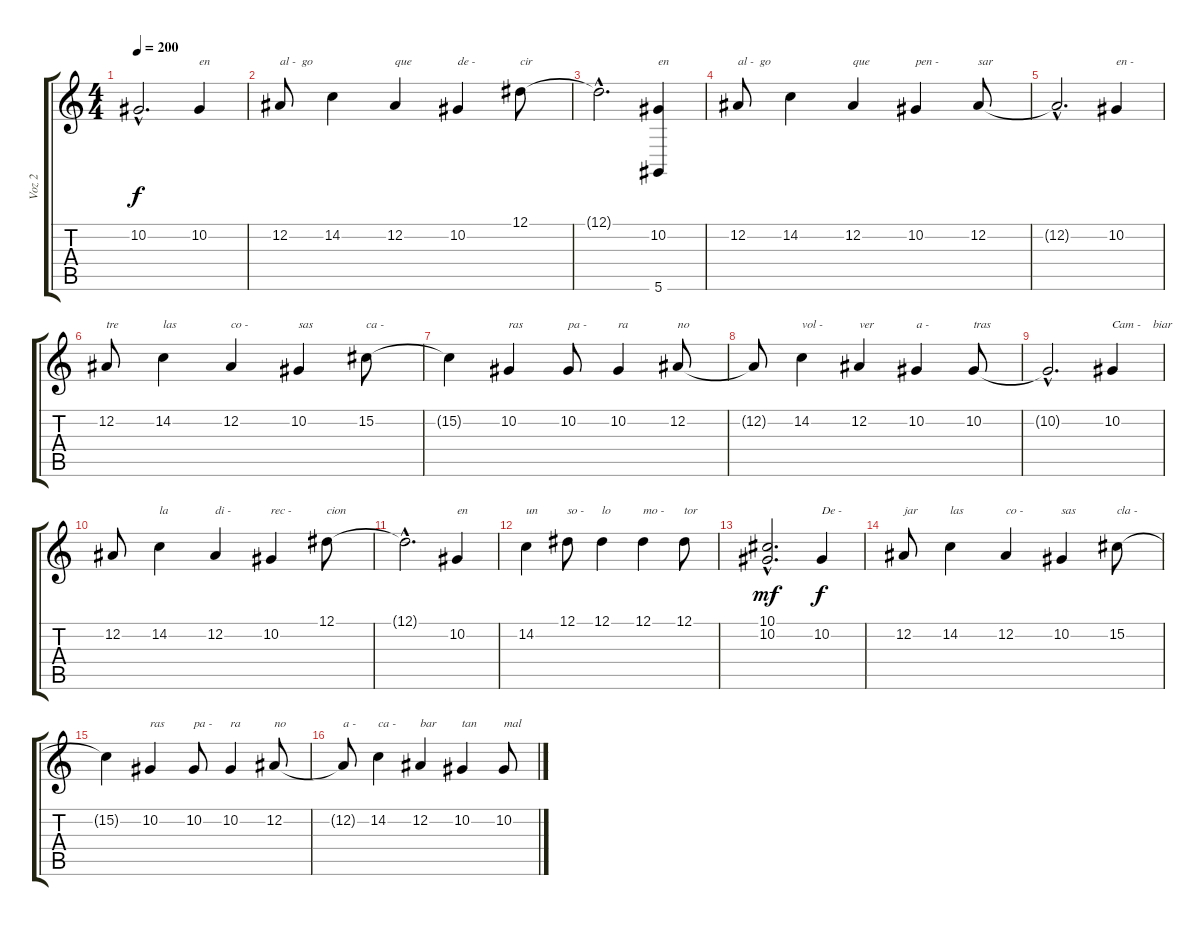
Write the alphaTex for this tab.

\track ("Voz 2" "Voz 2") {instrument oboe}
\staff {score tabs}
\tuning (Eb4 Bb3 Gb3 Db3 Ab2 Eb2) {hide}
\ts (4 4)
\tempo 200
\clef g2
\ks c
10.2{hac t}.2{d dy f} 10.2.4{txt "en"} |
12.2.8{txt "al -  go"} 14.2.4 12.2.4{txt "que"} 10.2.4{txt "de -"} 12.1.8{txt "cir"} |
12.1{hac t}.2{d} (10.2 5.6).4{txt "en"} |
12.2.8{txt "al -  go"} 14.2.4 12.2.4{txt "que"} 10.2.4{txt "pen -"} 12.2.8{txt "sar"} |
12.2{hac t}.2{d} 10.2.4{txt "en -"} |
12.2.8{txt "tre"} 14.2.4{txt "las"} 12.2.4{txt "co -"} 10.2.4{txt "sas"} 15.2.8{txt "ca -"} |
15.2{t}.4 10.2.4{txt "ras"} 10.2.8{txt "pa -"} 10.2.4{txt "ra"} 12.2.8{txt "no"} |
12.2{t}.8 14.2.4{txt "vol -"} 12.2.4{txt "ver"} 10.2.4{txt "a -"} 10.2.8{txt "tras"} |
10.2{hac t}.2{d} 10.2.4{txt "Cam -    biar"} |
12.2.8 14.2.4{txt "la"} 12.2.4{txt "di -"} 10.2.4{txt "rec -"} 12.1.8{txt "cion"} |
12.1{hac t}.2{d} 10.2.4{txt "en"} |
14.2.4{txt "un"} 12.1.8{txt "so -"} 12.1.4{txt "lo"} 12.1.4{txt "mo -"} 12.1.8{txt "tor"} |
(10.1{hac} 10.2{hac}).2{d dy mf} 10.2.4{txt "De -" dy f} |
12.2.8{txt "jar"} 14.2.4{txt "las"} 12.2.4{txt "co -"} 10.2.4{txt "sas"} 15.2.8{txt "cla -"} |
15.2{t}.4 10.2.4{txt "ras"} 10.2.8{txt "pa -"} 10.2.4{txt "ra"} 12.2.8{txt "no"} |
12.2{t}.8{txt "a -"} 14.2.4{txt "ca -"} 12.2.4{txt "bar"} 10.2.4{txt "tan"} 10.2.8{txt "mal"}
